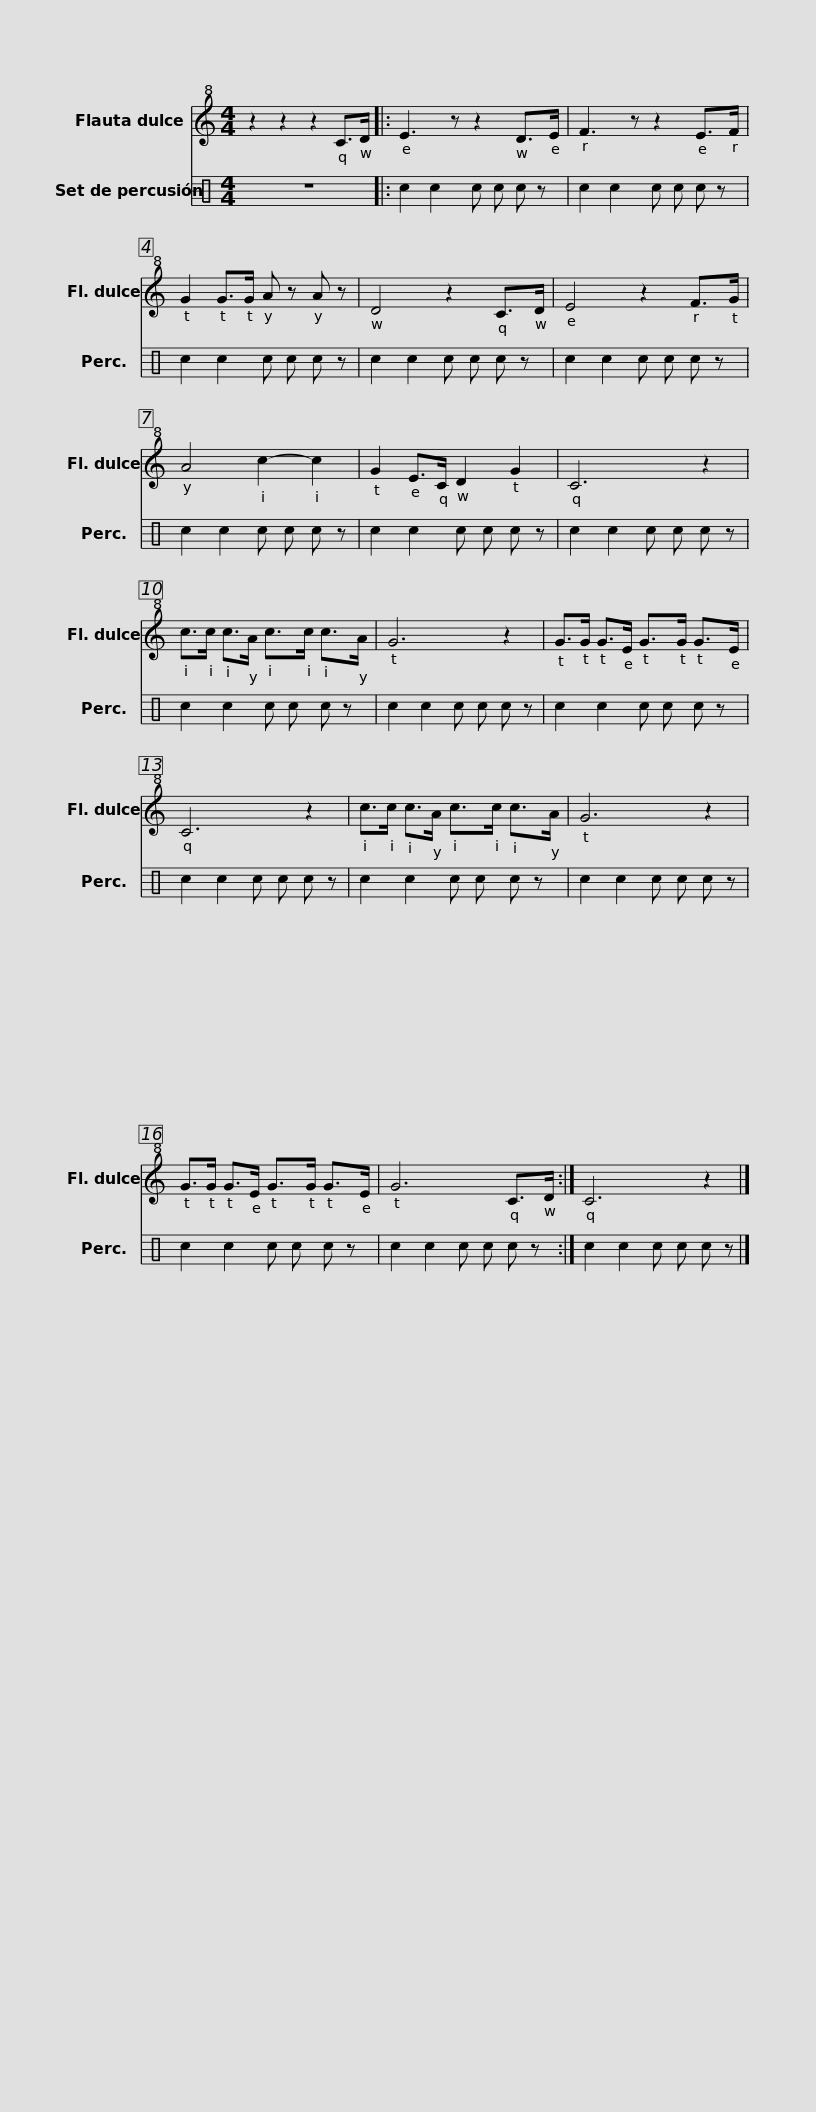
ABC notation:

X:1
%%score 1 2
L:1/8
M:4/4
I:linebreak $
K:C
V:1 treble+8
V:2 perc
K:none
V:1
 z2 z2 z2 C>D |: E3 z z2 D>E | F3 z z2 E>F |$ G2 G>G A z A z | D4 z2 C>D | %5
 E4 z2 F>G | A4 c2- c2 |$ G2 E>C D2 G2 | C6 z2 | c>c c>A c>c c>A | %10
 G6 z2 |$ G>G G>E G>G G>E | C6 z2 | c>c c>A c>c c>A |$ G6 z2 | %15
 G>G G>E G>G G>E | G6 C>D :| C6 z2 |] %18
V:2
 z8 |: c2 c2 c c c z | c2 c2 c c c z |$ c2 c2 c c c z | c2 c2 c c c z | %5
 c2 c2 c c c z | c2 c2 c c c z |$ c2 c2 c c c z | c2 c2 c c c z | c2 c2 c c c z | %10
 c2 c2 c c c z |$ c2 c2 c c c z | c2 c2 c c c z | c2 c2 c c c z |$ c2 c2 c c c z | %15
 c2 c2 c c c z | c2 c2 c c c z :| c2 c2 c c c z |] %18
